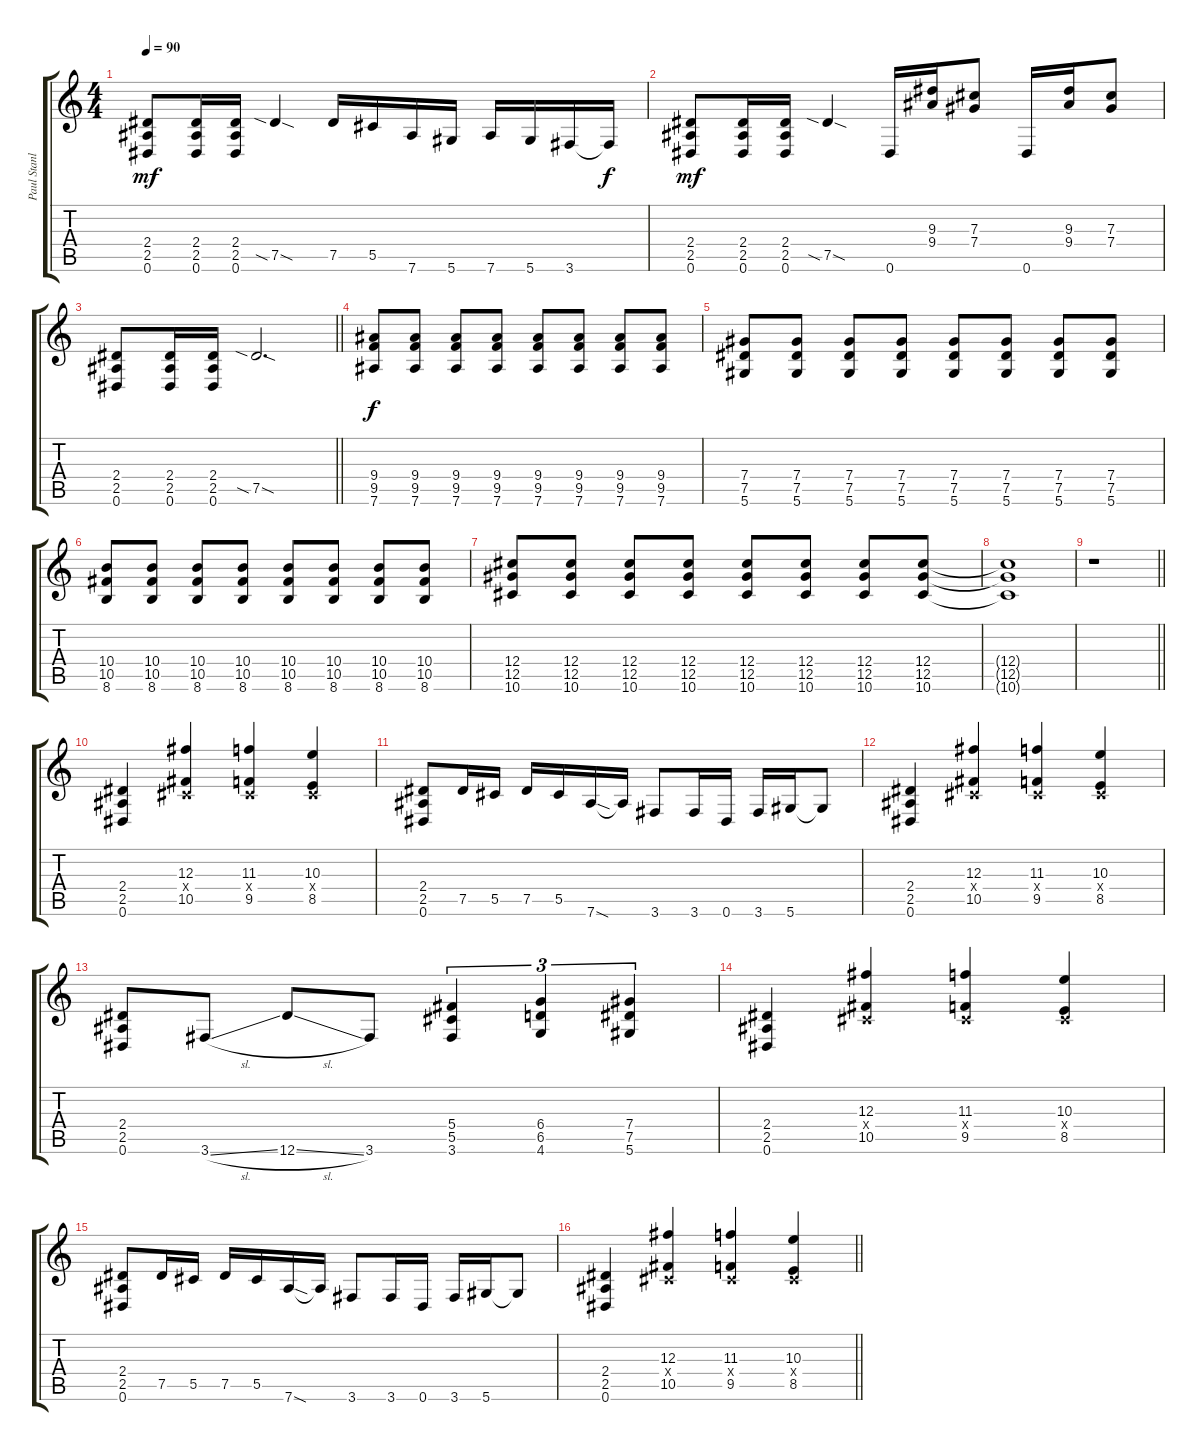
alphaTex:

\track ("Paul Stanley" "Paul Stanl") {instrument distortionguitar}
\staff {score tabs}
\tuning (Eb4 Bb3 Gb3 Db3 Ab2 Eb2) {hide}
\ts (4 4)
\tempo 90
\clef g2
\ks c
(2.4 2.5 0.6).8{dy mf} (2.4 2.5 0.6).16 (2.4 2.5 0.6).16 7.5{sia sod}.4 7.5.16 5.5.16 7.6.16 5.6.16 7.6.16 5.6.16 3.6.16 3.6{t}.16{dy f} |
(2.4 2.5 0.6).8{dy mf} (2.4 2.5 0.6).16 (2.4 2.5 0.6).16 7.5{sia sod}.4 0.6.16 (9.3 9.4).16 (7.3 7.4).8 0.6.16 (9.3 9.4).16 (7.3 7.4).8 |
\barLineRight lightlight
(2.4 2.5 0.6).8 (2.4 2.5 0.6).16 (2.4 2.5 0.6).16 7.5{sia sod}.2{d} |
(9.4 9.5 7.6).8{dy f} (9.4 9.5 7.6).8 (9.4 9.5 7.6).8 (9.4 9.5 7.6).8 (9.4 9.5 7.6).8 (9.4 9.5 7.6).8 (9.4 9.5 7.6).8 (9.4 9.5 7.6).8 |
(7.4 7.5 5.6).8 (7.4 7.5 5.6).8 (7.4 7.5 5.6).8 (7.4 7.5 5.6).8 (7.4 7.5 5.6).8 (7.4 7.5 5.6).8 (7.4 7.5 5.6).8 (7.4 7.5 5.6).8 |
(10.4 10.5 8.6).8 (10.4 10.5 8.6).8 (10.4 10.5 8.6).8 (10.4 10.5 8.6).8 (10.4 10.5 8.6).8 (10.4 10.5 8.6).8 (10.4 10.5 8.6).8 (10.4 10.5 8.6).8 |
(12.4 12.5 10.6).8 (12.4 12.5 10.6).8 (12.4 12.5 10.6).8 (12.4 12.5 10.6).8 (12.4 12.5 10.6).8 (12.4 12.5 10.6).8 (12.4 12.5 10.6).8 (12.4 12.5 10.6).8 |
(12.4{t} 12.5{t} 10.6{t}).1 |
\barLineRight lightlight
r.1 |
(2.4 2.5 0.6).4 (12.3 0.4{x} 10.5).4 (11.3 0.4{x} 9.5).4 (10.3 0.4{x} 8.5).4 |
(2.4 2.5 0.6).8 7.5.16 5.5.16 7.5.16 5.5.16 7.6{sod}.16 7.6{t}.16 3.6.8 3.6.16 0.6.16 3.6.16 5.6.16 5.6{t}.8 |
(2.4 2.5 0.6).4 (12.3 0.4{x} 10.5).4 (11.3 0.4{x} 9.5).4 (10.3 0.4{x} 8.5).4 |
(2.4 2.5 0.6).8 3.6{sl}.8 12.6{sl}.8 3.6.8 (5.4 5.5 3.6).4{tu (3 2)} (6.4 6.5 4.6).4{tu (3 2)} (7.4 7.5 5.6).4{tu (3 2)} |
(2.4 2.5 0.6).4 (12.3 0.4{x} 10.5).4 (11.3 0.4{x} 9.5).4 (10.3 0.4{x} 8.5).4 |
(2.4 2.5 0.6).8 7.5.16 5.5.16 7.5.16 5.5.16 7.6{sod}.16 7.6{t}.16 3.6.8 3.6.16 0.6.16 3.6.16 5.6.16 5.6{t}.8 |
\barLineRight lightlight
(2.4 2.5 0.6).4 (12.3 0.4{x} 10.5).4 (11.3 0.4{x} 9.5).4 (10.3 0.4{x} 8.5).4
